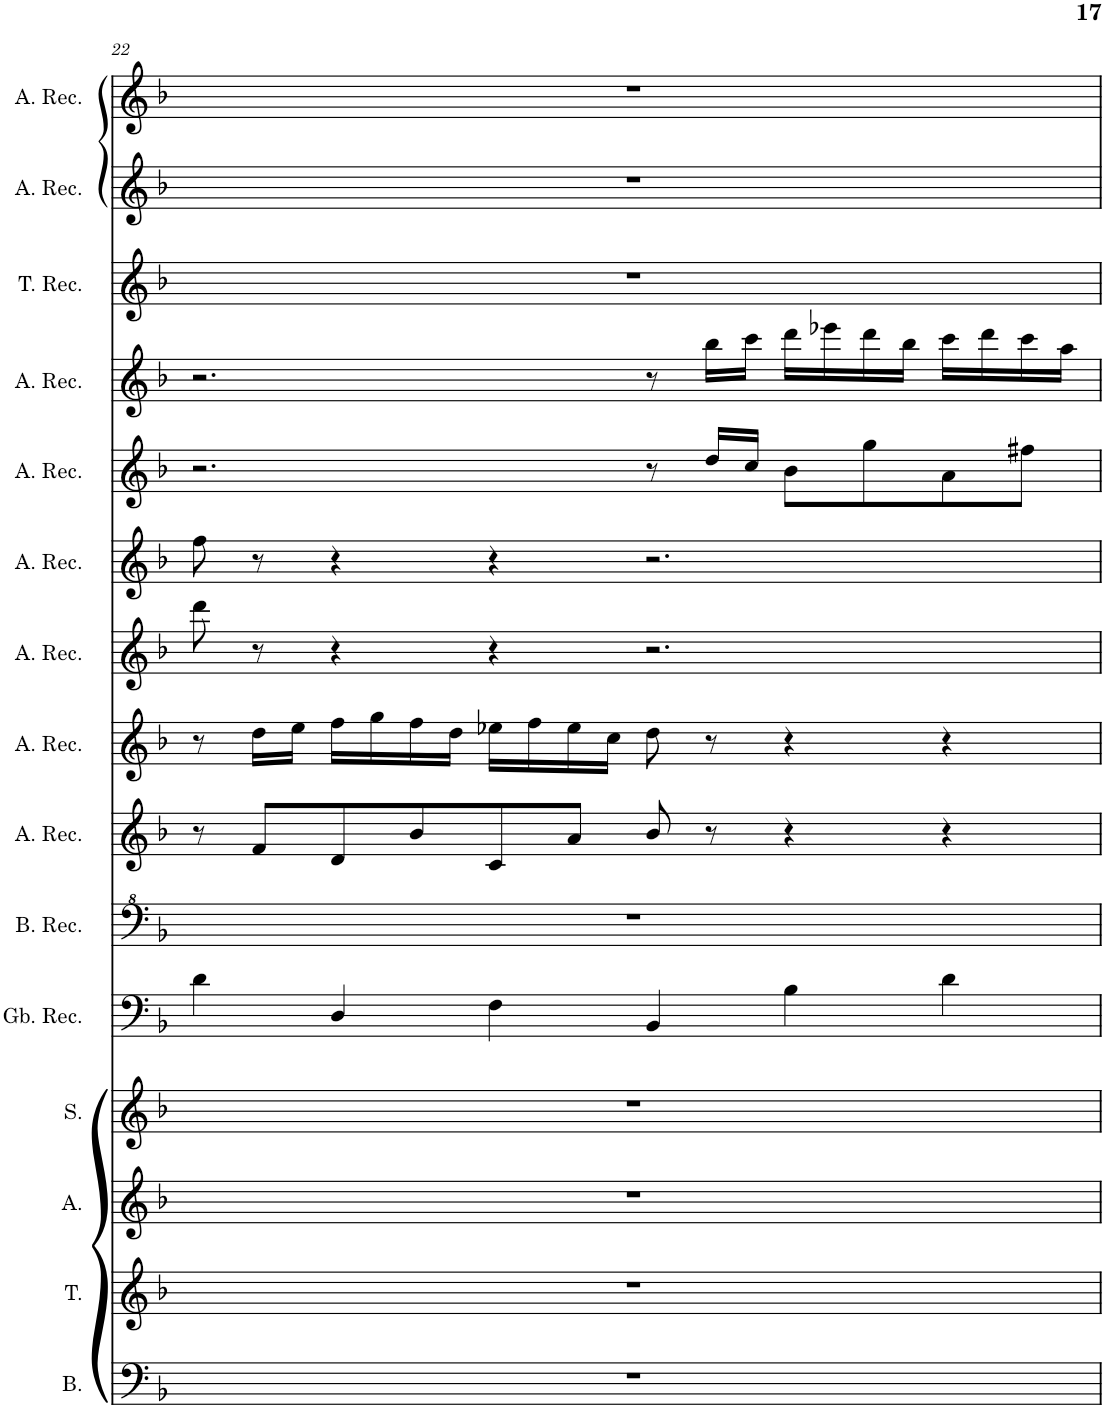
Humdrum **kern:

**kern	**kern	**kern	**kern	**kern	**kern	**kern	**kern	**kern	**kern	**kern	**kern	**kern	**kern	**kern
*part15	*part14	*part13	*part12	*part11	*part10	*part9	*part8	*part7	*part6	*part5	*part4	*part3	*part2	*part1
*staff15	*staff14	*staff13	*staff12	*staff11	*staff10	*staff9	*staff8	*staff7	*staff6	*staff5	*staff4	*staff3	*staff2	*staff1
*I"Bass	*I"Tenor	*I"Alto	*I"Soprano	*I"Greatbass Recorder	*I"Bass Recorder	*I"Alto Recorder	*I"Alto Recorder	*I"Alto Recorder	*I"Alto Recorder	*I"Alto Recorder	*I"Alto Recorder	*I"Tenor Recorder	*I"Alto Recorder	*I"Alto Recorder
*I'B.	*I'T.	*I'A.	*I'S.	*I'Gb. Rec.	*I'B. Rec.	*I'A. Rec.	*I'A. Rec.	*I'A. Rec.	*I'A. Rec.	*I'A. Rec.	*I'A. Rec.	*I'T. Rec.	*I'A. Rec.	*I'A. Rec.
!!LO:PB:g=z
*clefF4	*clefG2	*clefG2	*clefG2	*clefF4	*clefF^4	*clefG2	*clefG2	*clefG2	*clefG2	*clefG2	*clefG2	*clefG2	*clefG2	*clefG2
*k[b-]	*k[b-]	*k[b-]	*k[b-]	*k[b-]	*k[b-]	*k[b-]	*k[b-]	*k[b-]	*k[b-]	*k[b-]	*k[b-]	*k[b-]	*k[b-]	*k[b-]
*M6/4	*M6/4	*M6/4	*M6/4	*M6/4	*M6/4	*M6/4	*M6/4	*M6/4	*M6/4	*M6/4	*M6/4	*M6/4	*M6/4	*M6/4
=22	=22	=22	=22	=22	=22	=22	=22	=22	=22	=22	=22	=22	=22	=22
1.r	1.r	1.r	1.r	4d\	1.r	8r	8r	8ddd\	8ff\	2.r	2.r	1.r	1.r	1.r
.	.	.	.	.	.	8f/L	16dd\LL	8r	8r	.	.	.	.	.
.	.	.	.	.	.	.	16ee\JJ	.	.	.	.	.	.	.
.	.	.	.	4D/	.	8d/	16ff\LL	4r	4r	.	.	.	.	.
.	.	.	.	.	.	.	16gg\	.	.	.	.	.	.	.
.	.	.	.	.	.	8b-/	16ff\	.	.	.	.	.	.	.
.	.	.	.	.	.	.	16dd\JJ	.	.	.	.	.	.	.
.	.	.	.	4F\	.	8c/	16ee-X\LL	4r	4r	.	.	.	.	.
.	.	.	.	.	.	.	16ff\	.	.	.	.	.	.	.
.	.	.	.	.	.	8a/J	16ee-\	.	.	.	.	.	.	.
.	.	.	.	.	.	.	16cc\JJ	.	.	.	.	.	.	.
.	.	.	.	4BB-/	.	8b-/	8dd\	2.r	2.r	8r	8r	.	.	.
.	.	.	.	.	.	8r	8r	.	.	16dd/LL	16bb-\LL	.	.	.
.	.	.	.	.	.	.	.	.	.	16cc/JJ	16ccc\JJ	.	.	.
.	.	.	.	4B-\	.	4r	4r	.	.	8b-\L	16ddd\LL	.	.	.
.	.	.	.	.	.	.	.	.	.	.	16eee-X\	.	.	.
.	.	.	.	.	.	.	.	.	.	8gg\	16ddd\	.	.	.
.	.	.	.	.	.	.	.	.	.	.	16bb-\JJ	.	.	.
.	.	.	.	4d\	.	4r	4r	.	.	8a\	16ccc\LL	.	.	.
.	.	.	.	.	.	.	.	.	.	.	16ddd\	.	.	.
.	.	.	.	.	.	.	.	.	.	8ff#X\J	16ccc\	.	.	.
.	.	.	.	.	.	.	.	.	.	.	16aa\JJ	.	.	.
=	=	=	=	=	=	=	=	=	=	=	=	=	=	=
*-	*-	*-	*-	*-	*-	*-	*-	*-	*-	*-	*-	*-	*-	*-
